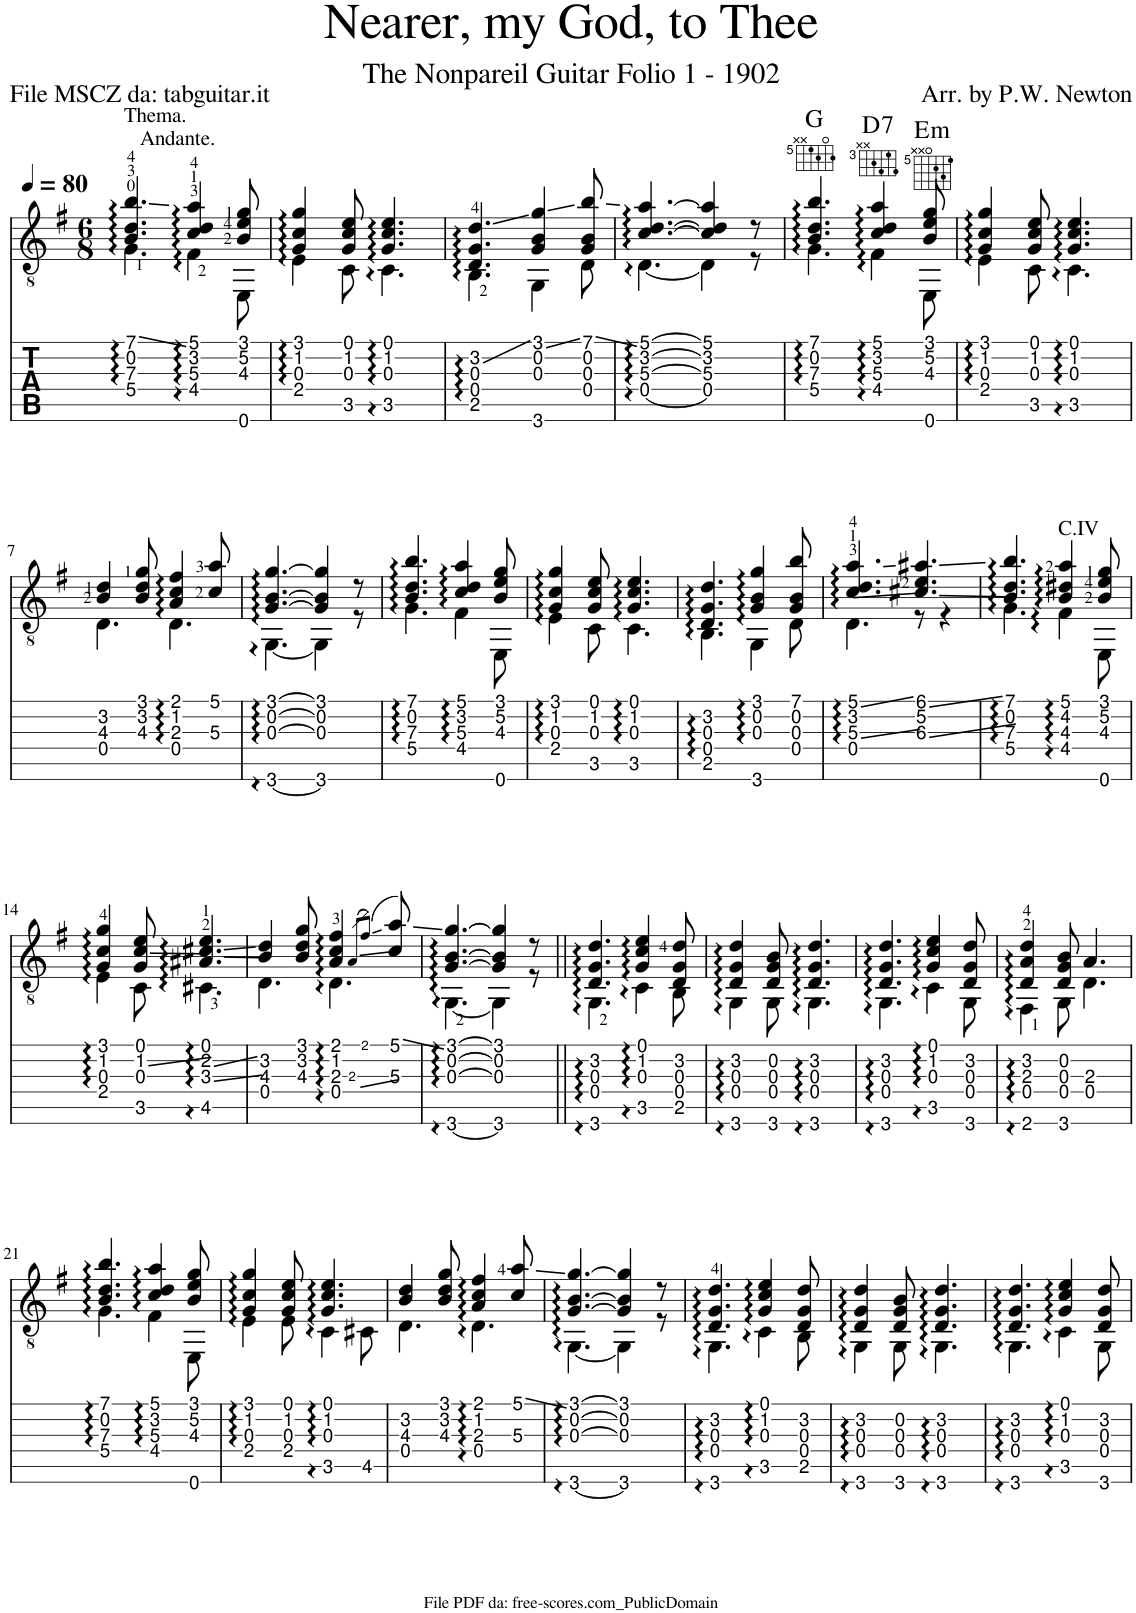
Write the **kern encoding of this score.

**kern	**kern	**harte
*part1	*part1	*part1
*staff2	*staff1	*
*I"Guitar	*	*
*I'Guit.	*	*
*stria6	*	*
*	*clefGv2	*
*k[f#]	*k[f#]	*
*M6/8	*M6/8	*
*MM80	*MM80	*
=1	=1	=1
*^	*^	*
!	!	!LO:TX:a:t=Thema.	!	!
!	!	!LO:TX:a:t=Andante.	!	!
4.d 4.B 4.b	4.G	4.B/ 4.d/ 4.b/	4.G\	.
4c 4d 4a	4F#	4c/ 4d/ 4a/	4F#\	.
8B 8e 8g	8EE	8B/ 8e/ 8g/	8EE\	.
=2	=2	=2	=2	=2
4G 4c 4g	4E	4G/ 4c/ 4g/	4E\	.
8G 8c 8e	8C	8G/ 8c/ 8e/	8C\	.
4.G 4.c 4.e	4.C	4.G/ 4.c/ 4.e/	4.C\	.
=3	=3	=3	=3	=3
4.D 4.G 4.d	4.BB	4.D/ 4.G/ 4.d/	4.BB\	.
4G 4B 4g	4GG	4G/ 4B/ 4g/	4GG\	.
8G 8B 8b	8D	8G/ 8B/ 8b/	8D\	.
=4	=4	=4	=4	=4
[4.c [4.d [4.a	[4.D	[4.c/ [4.d/ [4.a/	[4.D\	.
4c] 4d] 4a]	4D]	4c/] 4d/] 4a/]	4D\]	.
8r	8r	8r	8r	.
=5	=5	=5	=5	=5
4.d 4.B 4.b	4.G	4.B/ 4.d/ 4.b/	4.G\	G:maj
!	!	!	!	!LO:H:kt=7
4c 4d 4a	4F#	4c/ 4d/ 4a/	4F#\	D:7
!	!	!	!	!LO:H:kt=m
8B 8e 8g	8EE	8B/ 8e/ 8g/	8EE\	E:min
=6	=6	=6	=6	=6
4G 4c 4g	4E	4G/ 4c/ 4g/	4E\	.
8G 8c 8e	8C	8G/ 8c/ 8e/	8C\	.
4.G 4.c 4.e	4.C	4.G/ 4.c/ 4.e/	4.C\	.
!!LO:LB:g=z	!!
=7	=7	=7	=7	=7
4B 4d	4.D	4B/ 4d/	4.D\	.
8B 8d 8g	.	8B/ 8d/ 8g/	.	.
4A 4c 4f#	4.D	4A/ 4c/ 4f#/	4.D\	.
8c 8a	.	8c/ 8a/	.	.
=8	=8	=8	=8	=8
[4.G [4.B [4.g	[4.GG	[4.G/ [4.B/ [4.g/	[4.GG\	.
4G] 4B] 4g]	4GG]	4G/] 4B/] 4g/]	4GG\]	.
8r	8r	8r	8r	.
=9	=9	=9	=9	=9
4.d 4.B 4.b	4.G	4.B/ 4.d/ 4.b/	4.G\	.
4c 4d 4a	4F#	4c/ 4d/ 4a/	4F#\	.
8B 8e 8g	8EE	8B/ 8e/ 8g/	8EE\	.
=10	=10	=10	=10	=10
4G 4c 4g	4E	4G/ 4c/ 4g/	4E\	.
8G 8c 8e	8C	8G/ 8c/ 8e/	8C\	.
4.G 4.c 4.e	4.C	4.G/ 4.c/ 4.e/	4.C\	.
=11	=11	=11	=11	=11
4.D 4.G 4.d	4.BB	4.D/ 4.G/ 4.d/	4.BB\	.
4G 4B 4g	4GG	4G/ 4B/ 4g/	4GG\	.
8G 8B 8b	8D	8G/ 8B/ 8b/	8D\	.
=12	=12	=12	=12	=12
4.c 4.d 4.a	4.D	4.c/ 4.d/ 4.a/	4.D\	.
4.c# 4.e 4.a#	8r	4.c#X/ 4.e/ 4.a#X/	8r	.
.	4r	.	4r	.
=13	=13	=13	=13	=13
4.d 4.B 4.b	4.G	4.B/ 4.d/ 4.b/	4.G\	.
!	!	!LO:TX:a:t=C.IV	!	!
4B 4d# 4a	4F#	4B/ 4d#X/ 4a/	4F#\	.
8B 8e 8g	8EE	8B/ 8e/ 8g/	8EE\	.
!!LO:LB:g=z	!!
=14	=14	=14	=14	=14
4G 4c 4g	4E	4G/ 4c/ 4g/	4E\	.
8G 8c 8e	8C	8G/ 8c/ 8e/	8C\	.
4.A# 4.c# 4.e	4.C#	4.A#X/ 4.c#X/ 4.e/	4.C#X\	.
=15	=15	=15	=15	=15
4B 4d	4.D	4B/ 4d/	4.D\	.
8B 8d 8g	.	8B/ 8d/ 8g/	.	.
4A 4c 4f#	4.D	4A/ 4c/ 4f#/	4.D\	.
qA	.	(8qA/L	.	.
qf#	.	(8qf#/J)	.	.
8c 8a	.	8c/ 8a/)	.	.
=16	=16	=16	=16	=16
[4.G [4.B [4.g	[4.GG	[4.G/ [4.B/ [4.g/	[4.GG\	.
4G] 4B] 4g]	4GG]	4G/] 4B/] 4g/]	4GG\]	.
8r	8r	8r	8r	.
=17||	=17||	=17||	=17||	=17||
4.D 4.G 4.d	4.GG	4.D/ 4.G/ 4.d/	4.GG\	.
4G 4c 4e	4C	4G/ 4c/ 4e/	4C\	.
8D 8G 8d	8BB	8D/ 8G/ 8d/	8BB\	.
=18	=18	=18	=18	=18
4D 4G 4d	4GG	4D/ 4G/ 4d/	4GG\	.
8D 8G 8B	8GG	8D/ 8G/ 8B/	8GG\	.
4.D 4.G 4.d	4.GG	4.D/ 4.G/ 4.d/	4.GG\	.
=19	=19	=19	=19	=19
4.D 4.G 4.d	4.GG	4.D/ 4.G/ 4.d/	4.GG\	.
4G 4c 4e	4C	4G/ 4c/ 4e/	4C\	.
8D 8G 8d	8GG	8D/ 8G/ 8d/	8GG\	.
=20	=20	=20	=20	=20
4D 4A 4d	4FF#	4D/ 4A/ 4d/	4FF#\	.
8D 8G 8B	8GG	8D/ 8G/ 8B/	8GG\	.
4.A	4.D	4.A/	4.D\	.
!!LO:LB:g=z	!!
=21	=21	=21	=21	=21
4.d 4.B 4.b	4.G	4.B/ 4.d/ 4.b/	4.G\	.
4c 4d 4a	4F#	4c/ 4d/ 4a/	4F#\	.
8B 8e 8g	8EE	8B/ 8e/ 8g/	8EE\	.
=22	=22	=22	=22	=22
4G 4c 4g	4E	4G/ 4c/ 4g/	4E\	.
8G 8c 8e	8E	8G/ 8c/ 8e/	8E\	.
4.G 4.c 4.e	4C	4.G/ 4.c/ 4.e/	4C\	.
.	8C#	.	8C#X\	.
=23	=23	=23	=23	=23
4B 4d	4.D	4B/ 4d/	4.D\	.
8B 8d 8g	.	8B/ 8d/ 8g/	.	.
4A 4c 4f#	4.D	4A/ 4c/ 4f#/	4.D\	.
8c 8a	.	8c/ 8a/	.	.
=24	=24	=24	=24	=24
[4.G [4.B [4.g	[4.GG	[4.G/ [4.B/ [4.g/	[4.GG\	.
4G] 4B] 4g]	4GG]	4G/] 4B/] 4g/]	4GG\]	.
8r	8r	8r	8r	.
=25	=25	=25	=25	=25
4.D 4.G 4.d	4.GG	4.D/ 4.G/ 4.d/	4.GG\	.
4G 4c 4e	4C	4G/ 4c/ 4e/	4C\	.
8D 8G 8d	8BB	8D/ 8G/ 8d/	8BB\	.
=26	=26	=26	=26	=26
4D 4G 4d	4GG	4D/ 4G/ 4d/	4GG\	.
8D 8G 8B	8GG	8D/ 8G/ 8B/	8GG\	.
4.D 4.G 4.d	4.GG	4.D/ 4.G/ 4.d/	4.GG\	.
=27	=27	=27	=27	=27
4.D 4.G 4.d	4.GG	4.D/ 4.G/ 4.d/	4.GG\	.
4G 4c 4e	4C	4G/ 4c/ 4e/	4C\	.
8D 8G 8d	8GG	8D/ 8G/ 8d/	8GG\	.
*v	*v	*	*	*
*	*v	*v	*
=	=	=
*-	*-	*-
